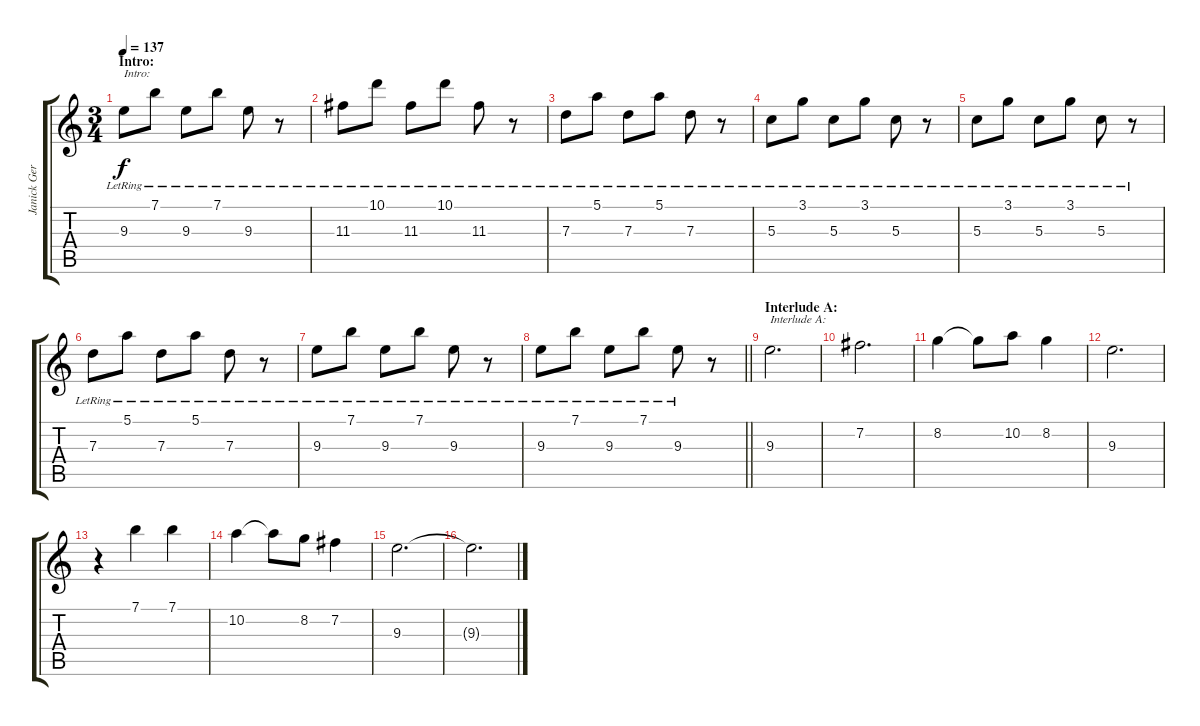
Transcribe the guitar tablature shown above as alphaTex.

\track ("Janick Gers" "Janick Ger") {instrument overdrivenguitar}
\staff {score tabs}
\tuning (E4 B3 G3 D3 A2 E2) {hide}
\ts (3 4)
\section ("" "Intro:")
\tempo 137
\clef g2
\ks c
9.3{lr}.8{txt "Intro:" dy f volume 11 instrument acousticguitarsteel} 7.1{lr}.8 9.3{lr}.8 7.1{lr}.8 9.3{lr}.8 r.8 |
11.3{lr}.8 10.1{lr}.8 11.3{lr}.8 10.1{lr}.8 11.3{lr}.8 r.8 |
7.3{lr}.8 5.1{lr}.8 7.3{lr}.8 5.1{lr}.8 7.3{lr}.8 r.8 |
5.3{lr}.8 3.1{lr}.8 5.3{lr}.8 3.1{lr}.8 5.3{lr}.8 r.8 |
5.3{lr}.8 3.1{lr}.8 5.3{lr}.8 3.1{lr}.8 5.3{lr}.8 r.8 |
7.3{lr}.8 5.1{lr}.8 7.3{lr}.8 5.1{lr}.8 7.3{lr}.8 r.8 |
9.3{lr}.8 7.1{lr}.8 9.3{lr}.8 7.1{lr}.8 9.3{lr}.8 r.8 |
\barLineRight lightlight
9.3{lr}.8 7.1{lr}.8 9.3{lr}.8 7.1{lr}.8 9.3{lr}.8 r.8 |
\section ("" "Interlude A:")
9.3.2{d txt "Interlude A:" volume 16} |
7.2.2{d} |
8.2.4 8.2{t}.8 10.2.8 8.2.4 |
9.3.2{d} |
r.4 7.1.4 7.1.4 |
10.2.4 10.2{t}.8 8.2.8 7.2.4 |
9.3.2{d} |
9.3{t}.2{d}
